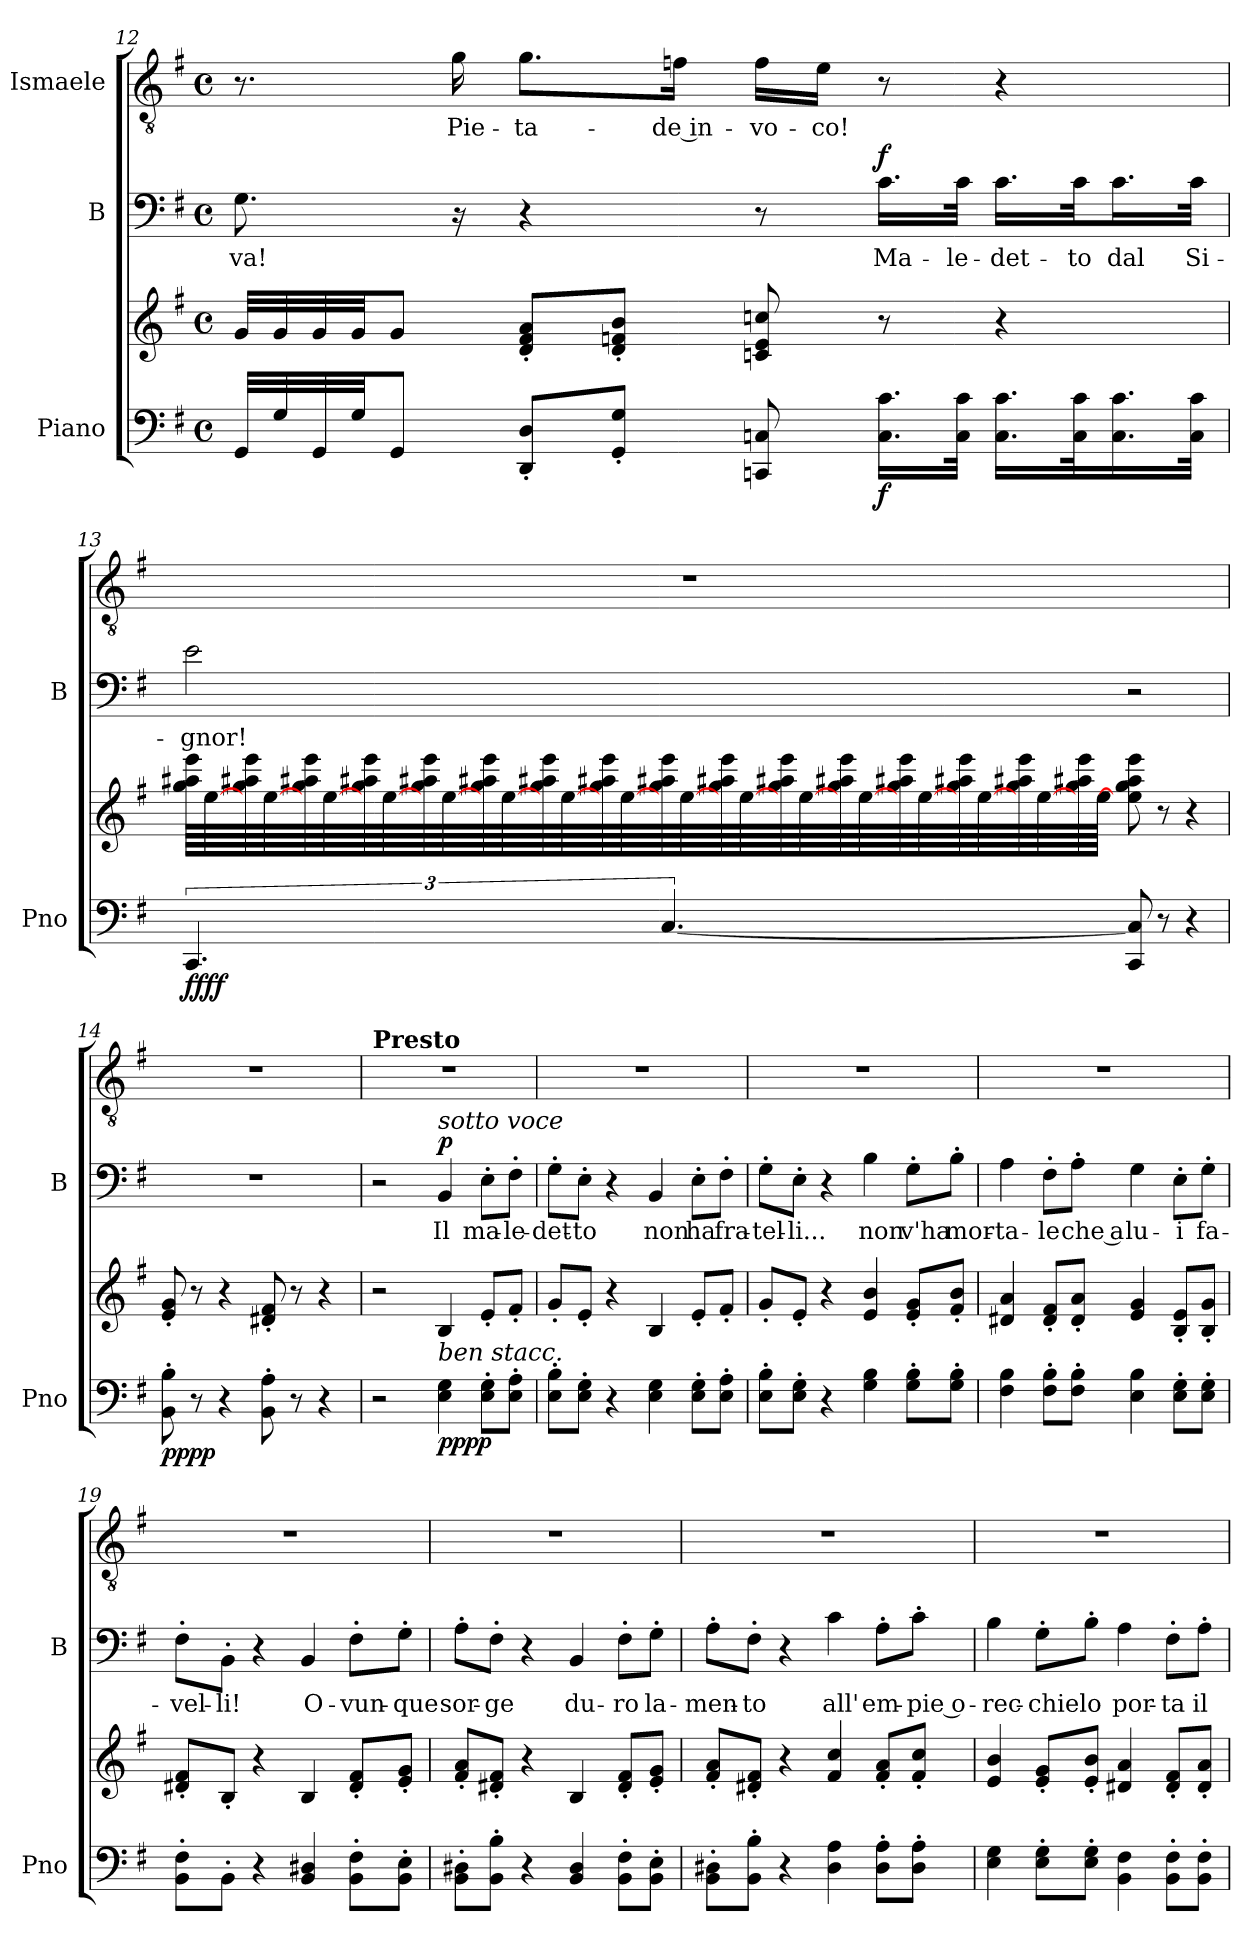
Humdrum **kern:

**kern	**kern	**dynam	**kern	**text	**dynam	**kern	**text
*part3	*part3	*part3	*part2	*part2	*part2	*part1	*part1
*staff4	*staff3	*staff3/4	*staff2	*staff2	*staff2	*staff1	*staff1
*I"Piano	*	*	*I"B	*	*	*I"Ismaele	*
*I'Pno	*	*	*I'B	*	*	*	*
*clefF4	*clefG2	*	*clefF4	*	*	*clefGv2	*
*k[f#]	*k[f#]	*	*k[f#]	*	*	*k[f#]	*
*M4/4	*M4/4	*	*M4/4	*	*	*M4/4	*
*met(c)	*met(c)	*	*met(c)	*	*	*met(c)	*
=12	=12	=12	=12	=12	=12	=12	=12
!	!	!	!	!LO:LY:b	!	!	!
32GG/LLL	32g/LLL	.	8.G\	va!	.	8.r	.
32G/	32g/	.	.	.	.	.	.
32GG/	32g/	.	.	.	.	.	.
32G/JJ	32g/JJ	.	.	.	.	.	.
8GG/J	8g/J	.	.	.	.	.	.
!	!	!	!	!	!	!	!LO:LY:b
.	.	.	16r	.	.	16g\	Pie-
!	!	!	!	!	!	!	!LO:LY:b
8DD/' 8D/'L	8d/' 8f#/' 8a/'L	.	4r	.	.	8.g\L	-ta-
8GG/' 8G/'J	8d/' 8fn/' 8b/'J	.	.	.	.	.	.
!	!	!	!	!	!	!	!LO:LY:b
.	.	.	.	.	.	16fn\Jk	-de in-
!	!	!	!	!	!	!	!LO:LY:b
8CCn/ 8Cn/	8cn/ 8e/ 8ccn/	.	8r	.	.	16f\LL	-vo-
!	!	!	!	!	!	!	!LO:LY:b
.	.	.	.	.	.	16e\JJ	-co!
!	!	!LO:DY:b=2	!	!LO:LY:b	!LO:DY:a	!	!
16.C\ 16.c\LL	8r	f	16.c\LL	Ma-	f	8r	.
!	!	!	!	!LO:LY:b	!	!	!
32C\ 32c\JJk	.	.	32c\JJk	-le-	.	.	.
!	!	!	!	!LO:LY:b	!	!	!
16.C\ 16.c\LL	4r	.	16.c\LL	-det-	.	4r	.
!	!	!	!	!LO:LY:b	!	!	!
32C\ 32c\K	.	.	32c\Jk	-to	.	.	.
!	!	!	!	!LO:LY:b	!	!	!
16.C\ 16.c\	.	.	16.c\L	dal	.	.	.
!	!	!	!	!LO:LY:b	!	!	!
32C\ 32c\JJk	.	.	32c\JJk	Si-	.	.	.
=13	=13	=13	=13	=13	=13	=13	=13
!	!	!LO:DY:b=2	!	!LO:LY:b	!	!	!
!	!	!LO:DY:n=1:b	!	!	!	!	!
*	*tremolo	*	*	*	*	*	*
6.CC/	64gg\ 64aa#X\ 64eee\LLLL	ff ff	2e\	-gnor!	.	1r	.
.	[64ee\	.	.	.	.	.	.
.	64gg\ 64aa#X\ 64eee\	.	.	.	.	.	.
.	[64ee\	.	.	.	.	.	.
.	64gg\ 64aa#X\ 64eee\	.	.	.	.	.	.
.	[64ee\	.	.	.	.	.	.
.	64gg\ 64aa#X\ 64eee\	.	.	.	.	.	.
.	[64ee\	.	.	.	.	.	.
.	64gg\ 64aa#X\ 64eee\	.	.	.	.	.	.
.	[64ee\	.	.	.	.	.	.
.	64gg\ 64aa#X\ 64eee\	.	.	.	.	.	.
.	[64ee\	.	.	.	.	.	.
.	64gg\ 64aa#X\ 64eee\	.	.	.	.	.	.
.	[64ee\	.	.	.	.	.	.
.	64gg\ 64aa#X\ 64eee\	.	.	.	.	.	.
.	[64ee\	.	.	.	.	.	.
[6.C/	64gg\ 64aa#X\ 64eee\	.	.	.	.	.	.
.	[64ee\	.	.	.	.	.	.
.	64gg\ 64aa#X\ 64eee\	.	.	.	.	.	.
.	[64ee\	.	.	.	.	.	.
.	64gg\ 64aa#X\ 64eee\	.	.	.	.	.	.
.	[64ee\	.	.	.	.	.	.
.	64gg\ 64aa#X\ 64eee\	.	.	.	.	.	.
.	[64ee\	.	.	.	.	.	.
.	64gg\ 64aa#X\ 64eee\	.	.	.	.	.	.
.	[64ee\	.	.	.	.	.	.
.	64gg\ 64aa#X\ 64eee\	.	.	.	.	.	.
.	[64ee\	.	.	.	.	.	.
.	64gg\ 64aa#X\ 64eee\	.	.	.	.	.	.
.	[64ee\	.	.	.	.	.	.
.	64gg\ 64aa#X\ 64eee\	.	.	.	.	.	.
.	64ee\JJJJ	.	.	.	.	.	.
*	*Xtremolo	*	*	*	*	*	*
8CC/ 8C/]	8ee\] 8gg\ 8aa#\ 8eee\	.	2r	.	.	.	.
.	.	.	.	.	.	.	.
.	.	.	.	.	.	.	.
.	.	.	.	.	.	.	.
.	.	.	.	.	.	.	.
.	.	.	.	.	.	.	.
.	.	.	.	.	.	.	.
.	.	.	.	.	.	.	.
8r	8r	.	.	.	.	.	.
.	.	.	.	.	.	.	.
.	.	.	.	.	.	.	.
.	.	.	.	.	.	.	.
.	.	.	.	.	.	.	.
.	.	.	.	.	.	.	.
.	.	.	.	.	.	.	.
.	.	.	.	.	.	.	.
4r	4r	.	.	.	.	.	.
!!LO:PB:g=z
=14	=14	=14	=14	=14	=14	=14	=14
!	!	!LO:DY:b=2	!	!	!	!	!
!	!	!LO:DY:n=1:b	!	!	!	!	!
8BB\' 8B\'	8e/' 8g/'	pp pp	1r	.	.	1r	.
8r	8r	.	.	.	.	.	.
4r	4r	.	.	.	.	.	.
8BB\' 8A\'	8d#X/' 8f#/'	.	.	.	.	.	.
8r	8r	.	.	.	.	.	.
4r	4r	.	.	.	.	.	.
=15	=15	=15	=15	=15	=15	=15	=15
!!LO:REH:place=s1:a:B:fs=14:t=22
!	!	!	!	!	!	!LO:TX:a:B:t=Presto	!
2r	2r	.	2r	.	.	1r	.
!	!	!	!LO:TX:a:i:t=sotto voce	!	!	!	!
!LO:TX:a:i:t=ben stacc.	!	!	!	!	!	!	!
!	!	!LO:DY:b=2	!	!LO:LY:b	!	!	!
!	!	!LO:DY:n=1:b	!	!	!LO:DY:a	!	!
4E\ 4G\	4B/	pp pp	4BB/	Il	p	.	.
!	!	!	!	!LO:LY:b	!	!	!
8E\' 8G\'L	8e'/L	.	8E'\L	ma-	.	.	.
!	!	!	!	!LO:LY:b	!	!	!
8E\' 8A\'J	8f#'/J	.	8F#'\J	-le-	.	.	.
=16	=16	=16	=16	=16	=16	=16	=16
!	!	!	!	!LO:LY:b	!	!	!
8E\' 8B\'L	8g'/L	.	8G'\L	-det-	.	1r	.
!	!	!	!	!LO:LY:b	!	!	!
8E\' 8G\'J	8e'/J	.	8E'\J	-to	.	.	.
4r	4r	.	4r	.	.	.	.
!	!	!	!	!LO:LY:b	!	!	!
4E\ 4G\	4B/	.	4BB/	non	.	.	.
!	!	!	!	!LO:LY:b	!	!	!
8E\' 8G\'L	8e'/L	.	8E'\L	ha	.	.	.
!	!	!	!	!LO:LY:b	!	!	!
8E\' 8A\'J	8f#'/J	.	8F#'\J	fra-	.	.	.
=17	=17	=17	=17	=17	=17	=17	=17
!	!	!	!	!LO:LY:b	!	!	!
8E\' 8B\'L	8g'/L	.	8G'\L	-tel-	.	1r	.
!	!	!	!	!LO:LY:b	!	!	!
8E\' 8G\'J	8e'/J	.	8E'\J	-li...	.	.	.
4r	4r	.	4r	.	.	.	.
!	!	!	!	!LO:LY:b	!	!	!
4G\ 4B\	4e/ 4b/	.	4B\	non	.	.	.
!	!	!	!	!LO:LY:b	!	!	!
8G\' 8B\'L	8e/' 8g/'L	.	8G'\L	v'ha	.	.	.
!	!	!	!	!LO:LY:b	!	!	!
8G\' 8B\'J	8f#/' 8b/'J	.	8B'\J	mor-	.	.	.
=18	=18	=18	=18	=18	=18	=18	=18
!	!	!	!	!LO:LY:b	!	!	!
4F#\ 4B\	4d#X/ 4a/	.	4A\	-ta-	.	1r	.
!	!	!	!	!LO:LY:b	!	!	!
8F#\' 8B\'L	8d#/' 8f#/'L	.	8F#'\L	-le	.	.	.
!	!	!	!	!LO:LY:b	!	!	!
8F#\' 8B\'J	8d#/' 8a/'J	.	8A'\J	che a	.	.	.
!	!	!	!	!LO:LY:b	!	!	!
4E\ 4B\	4e/ 4g/	.	4G\	lu-	.	.	.
!	!	!	!	!LO:LY:b	!	!	!
8E\' 8G\'L	8B/' 8e/'L	.	8E'\L	-i	.	.	.
!	!	!	!	!LO:LY:b	!	!	!
8E\' 8G\'J	8B/' 8g/'J	.	8G'\J	fa-	.	.	.
!!LO:LB:g=z
=19	=19	=19	=19	=19	=19	=19	=19
!	!	!	!	!LO:LY:b	!	!	!
8BB\' 8F#\'L	8d#X/' 8f#/'L	.	8F#'\L	-vel-	.	1r	.
!	!	!	!	!LO:LY:b	!	!	!
8BB'\J	8B'/J	.	8BB'\J	-li!	.	.	.
4r	4r	.	4r	.	.	.	.
!	!	!	!	!LO:LY:b	!	!	!
4BB/ 4D#X/	4B/	.	4BB/	O-	.	.	.
!	!	!	!	!LO:LY:b	!	!	!
8BB\' 8F#\'L	8d#/' 8f#/'L	.	8F#'\L	-vun-	.	.	.
!	!	!	!	!LO:LY:b	!	!	!
8BB\' 8E\'J	8e/' 8g/'J	.	8G'\J	-que	.	.	.
=20	=20	=20	=20	=20	=20	=20	=20
!	!	!	!	!LO:LY:b	!	!	!
8BB\' 8D#X\'L	8f#/' 8a/'L	.	8A'\L	sor-	.	1r	.
!	!	!	!	!LO:LY:b	!	!	!
8BB\' 8B\'J	8d#X/' 8f#/'J	.	8F#'\J	-ge	.	.	.
4r	4r	.	4r	.	.	.	.
!	!	!	!	!LO:LY:b	!	!	!
4BB/ 4D#/	4B/	.	4BB/	du-	.	.	.
!	!	!	!	!LO:LY:b	!	!	!
8BB\' 8F#\'L	8d#/' 8f#/'L	.	8F#'\L	-ro	.	.	.
!	!	!	!	!LO:LY:b	!	!	!
8BB\' 8E\'J	8e/' 8g/'J	.	8G'\J	la-	.	.	.
=21	=21	=21	=21	=21	=21	=21	=21
!	!	!	!	!LO:LY:b	!	!	!
8BB\' 8D#X\'L	8f#/' 8a/'L	.	8A'\L	-men-	.	1r	.
!	!	!	!	!LO:LY:b	!	!	!
8BB\' 8B\'J	8d#X/' 8f#/'J	.	8F#'\J	-to	.	.	.
4r	4r	.	4r	.	.	.	.
!	!	!	!	!LO:LY:b	!	!	!
4D#\ 4A\	4f#/ 4cc/	.	4c\	all'	.	.	.
!	!	!	!	!LO:LY:b	!	!	!
8D#\' 8A\'L	8f#/' 8a/'L	.	8A'\L	em-	.	.	.
!	!	!	!	!LO:LY:b	!	!	!
8D#\' 8A\'J	8f#/' 8cc/'J	.	8c'\J	-pie o-	.	.	.
=22	=22	=22	=22	=22	=22	=22	=22
!	!	!	!	!LO:LY:b	!	!	!
4E\ 4G\	4e/ 4b/	.	4B\	-rec-	.	1r	.
!	!	!	!	!LO:LY:b	!	!	!
8E\' 8G\'L	8e/' 8g/'L	.	8G'\L	-chie	.	.	.
!	!	!	!	!LO:LY:b	!	!	!
8E\' 8G\'J	8e/' 8b/'J	.	8B'\J	lo	.	.	.
!	!	!	!	!LO:LY:b	!	!	!
4BB\ 4F#\	4d#X/ 4a/	.	4A\	por-	.	.	.
!	!	!	!	!LO:LY:b	!	!	!
8BB\' 8F#\'L	8d#/' 8f#/'L	.	8F#'\L	-ta	.	.	.
!	!	!	!	!LO:LY:b	!	!	!
8BB\' 8F#\'J	8d#/' 8a/'J	.	8A'\J	il	.	.	.
=	=	=	=	=	=	=	=
*-	*-	*-	*-	*-	*-	*-	*-
